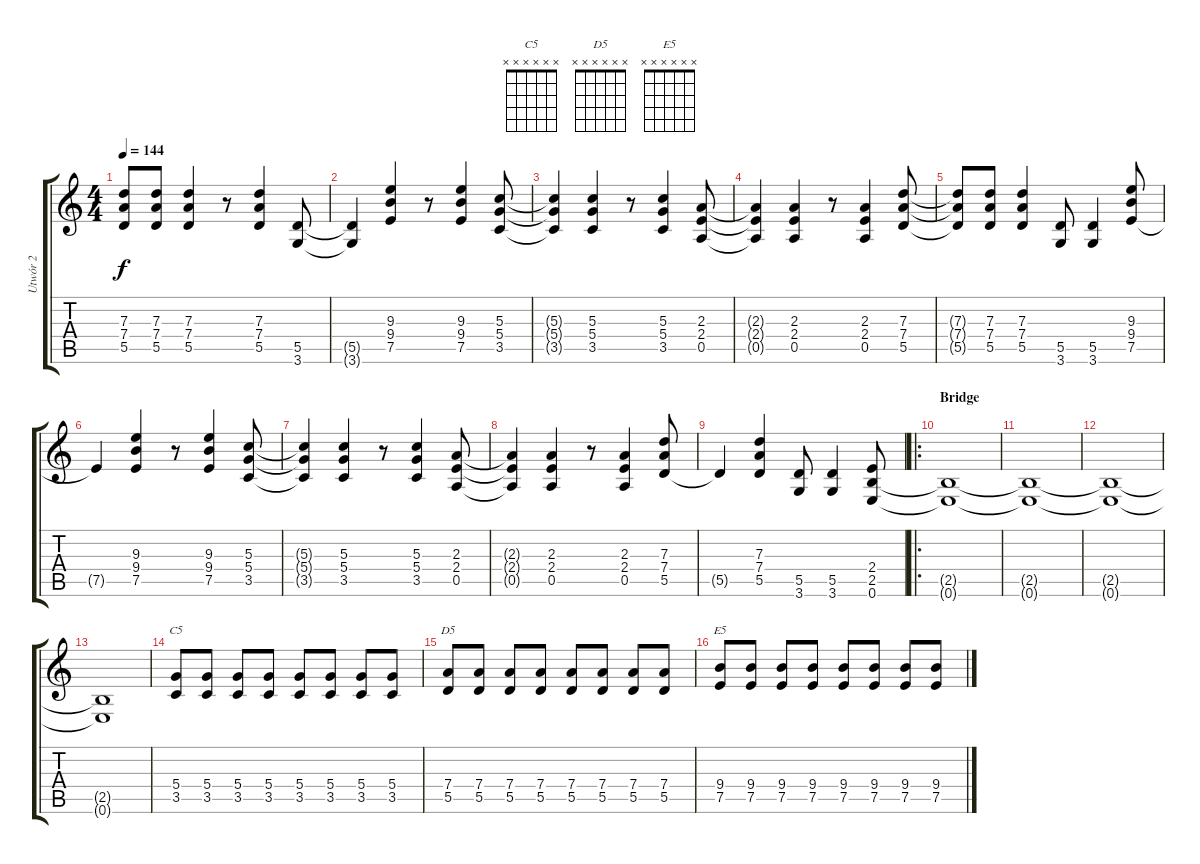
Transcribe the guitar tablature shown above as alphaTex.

\track ("Utwór 2" "Utwór 2") {instrument distortionguitar}
\staff {score tabs}
\tuning (E4 B3 G3 D3 A2 E2) {hide}
\chord ("C5" x x x x x x) {firstfret 0}
\chord ("D5" x x x x x x) {firstfret 0}
\chord ("E5" x x x x x x) {firstfret 0}
\ts (4 4)
\tempo 144
\clef g2
\ks c
(7.3{t} 7.4{t} 5.5{t}).8{dy f} (7.3 7.4 5.5).8 (7.3 7.4 5.5).4 r.8 (7.3 7.4 5.5).4 (5.5 3.6).8 |
(5.5{t} 3.6{t}).4 (9.3 9.4 7.5).4 r.8 (9.3 9.4 7.5).4 (5.3 5.4 3.5).8 |
(5.3{t} 5.4{t} 3.5{t}).4 (5.3 5.4 3.5).4 r.8 (5.3 5.4 3.5).4 (2.3 2.4 0.5).8 |
(2.3{t} 2.4{t} 0.5{t}).4 (2.3 2.4 0.5).4 r.8 (2.3 2.4 0.5).4 (7.3 7.4 5.5).8 |
(7.3{t} 7.4{t} 5.5{t}).8 (7.3 7.4 5.5).8 (7.3 7.4 5.5).4 (5.5 3.6).8 (5.5 3.6).4 (9.3 9.4 7.5).8 |
7.5{t}.4 (9.3 9.4 7.5).4 r.8 (9.3 9.4 7.5).4 (5.3 5.4 3.5).8 |
(5.3{t} 5.4{t} 3.5{t}).4 (5.3 5.4 3.5).4 r.8 (5.3 5.4 3.5).4 (2.3 2.4 0.5).8 |
(2.3{t} 2.4{t} 0.5{t}).4 (2.3 2.4 0.5).4 r.8 (2.3 2.4 0.5).4 (7.3 7.4 5.5).8 |
5.5{t}.4 (7.3 7.4 5.5).4 (5.5 3.6).8 (5.5 3.6).4 (2.4 2.5 0.6).8 |
\ro
\section ("" "Bridge")
(2.5{t} 0.6{t}).1 |
(2.5{t} 0.6{t}).1 |
(2.5{t} 0.6{t}).1 |
(2.5{t} 0.6{t}).1 |
(5.4 3.5).8{ch "C5"} (5.4 3.5).8 (5.4 3.5).8 (5.4 3.5).8 (5.4 3.5).8 (5.4 3.5).8 (5.4 3.5).8 (5.4 3.5).8 |
(7.4 5.5).8{ch "D5"} (7.4 5.5).8 (7.4 5.5).8 (7.4 5.5).8 (7.4 5.5).8 (7.4 5.5).8 (7.4 5.5).8 (7.4 5.5).8 |
(9.4 7.5).8{ch "E5"} (9.4 7.5).8 (9.4 7.5).8 (9.4 7.5).8 (9.4 7.5).8 (9.4 7.5).8 (9.4 7.5).8 (9.4 7.5).8
